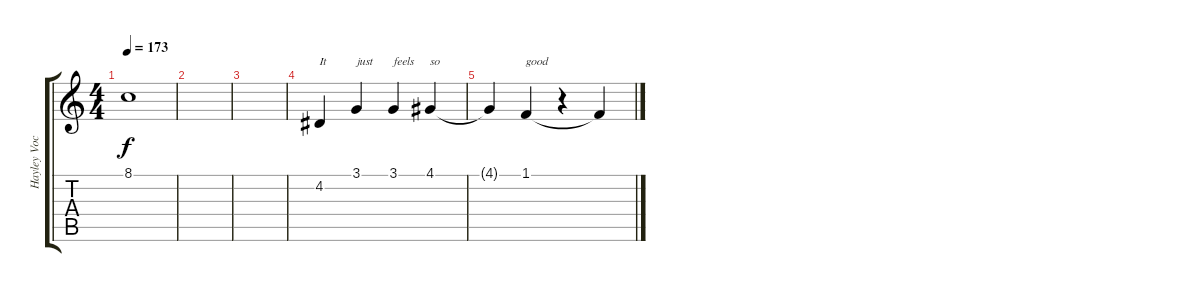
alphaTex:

\track ("Hayley Vocals" "Hayley Voc") {instrument sopranosax}
\staff {score tabs}
\tuning (E4 B3 G3 D3 A2 E2) {hide}
\ts (4 4)
\tempo 173
\clef g2
\ks c
8.1.1{dy f} |
|
|
4.2.4{txt "It"} 3.1.4{txt "just"} 3.1.4{txt "feels"} 4.1.4{txt "so"} |
4.1{t}.4 1.1.4{txt "good"} r.4 1.1{t}.4
